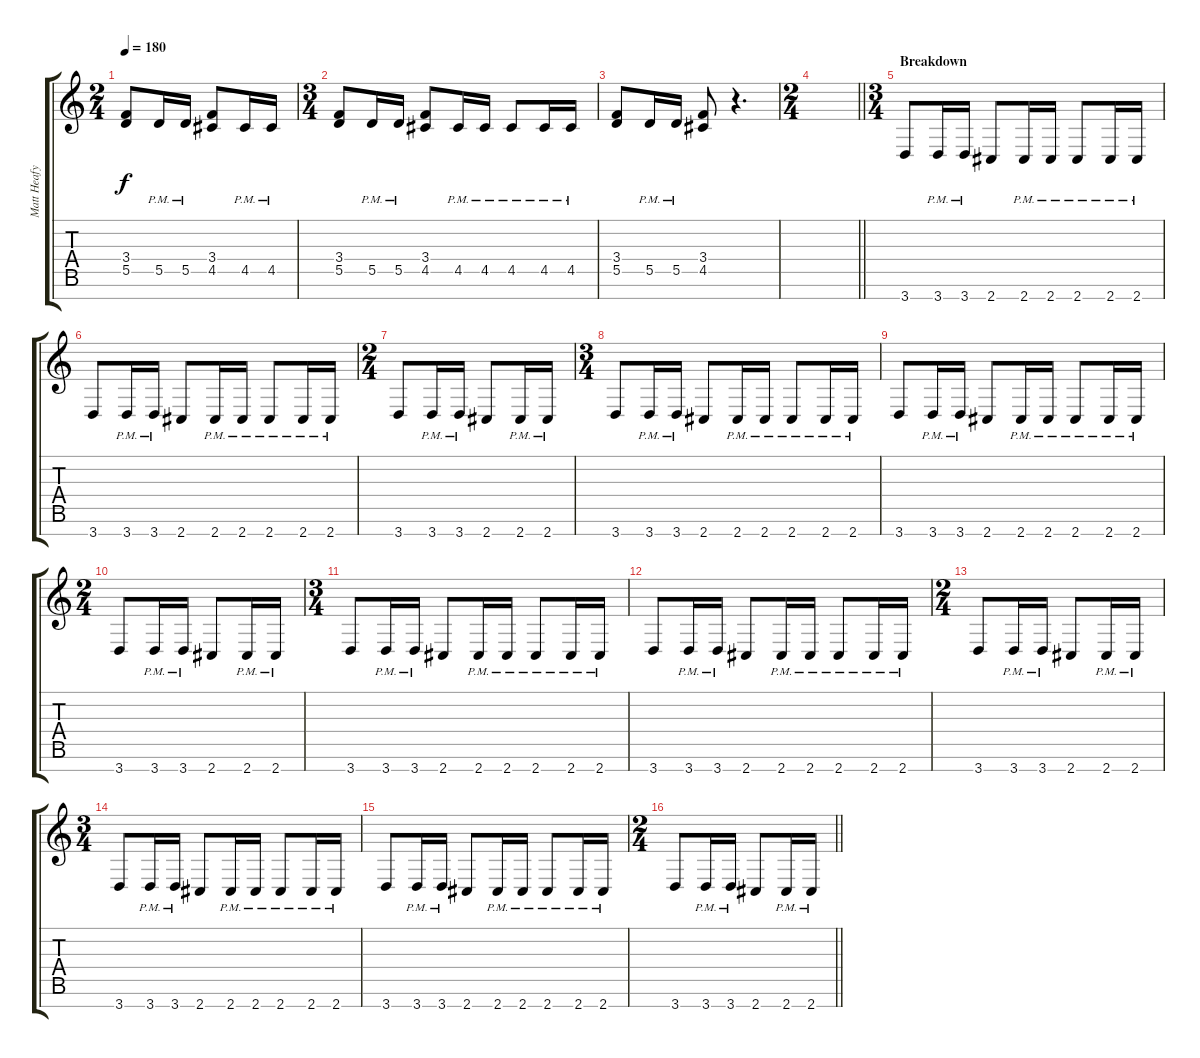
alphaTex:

\track ("Matt Heafy" "Matt Heafy") {instrument distortionguitar}
\staff {score tabs}
\tuning (E4 B3 G3 D3 A2 E2 B1) {hide}
\ts (2 4)
\tempo 180
\clef g2
\ks c
(3.4 5.5).8{dy f} 5.5{pm}.16 5.5{pm}.16 (3.4 4.5).8 4.5{pm}.16 4.5{pm}.16 |
\ts (3 4)
(3.4 5.5).8 5.5{pm}.16 5.5{pm}.16 (3.4 4.5).8 4.5{pm}.16 4.5{pm}.16 4.5{pm}.8 4.5{pm}.16 4.5{pm}.16 |
(3.4 5.5).8 5.5{pm}.16 5.5{pm}.16 (3.4 4.5).8 r.4{d} |
\ts (2 4)
\barLineRight lightlight
|
\ts (3 4)
\section ("" "Breakdown")
3.7.8 3.7{pm}.16 3.7{pm}.16 2.7.8 2.7{pm}.16 2.7{pm}.16 2.7{pm}.8 2.7{pm}.16 2.7{pm}.16 |
3.7.8 3.7{pm}.16 3.7{pm}.16 2.7.8 2.7{pm}.16 2.7{pm}.16 2.7{pm}.8 2.7{pm}.16 2.7{pm}.16 |
\ts (2 4)
3.7.8 3.7{pm}.16 3.7{pm}.16 2.7.8 2.7{pm}.16 2.7{pm}.16 |
\ts (3 4)
3.7.8 3.7{pm}.16 3.7{pm}.16 2.7.8 2.7{pm}.16 2.7{pm}.16 2.7{pm}.8 2.7{pm}.16 2.7{pm}.16 |
3.7.8 3.7{pm}.16 3.7{pm}.16 2.7.8 2.7{pm}.16 2.7{pm}.16 2.7{pm}.8 2.7{pm}.16 2.7{pm}.16 |
\ts (2 4)
3.7.8 3.7{pm}.16 3.7{pm}.16 2.7.8 2.7{pm}.16 2.7{pm}.16 |
\ts (3 4)
3.7.8 3.7{pm}.16 3.7{pm}.16 2.7.8 2.7{pm}.16 2.7{pm}.16 2.7{pm}.8 2.7{pm}.16 2.7{pm}.16 |
3.7.8 3.7{pm}.16 3.7{pm}.16 2.7.8 2.7{pm}.16 2.7{pm}.16 2.7{pm}.8 2.7{pm}.16 2.7{pm}.16 |
\ts (2 4)
3.7.8 3.7{pm}.16 3.7{pm}.16 2.7.8 2.7{pm}.16 2.7{pm}.16 |
\ts (3 4)
3.7.8 3.7{pm}.16 3.7{pm}.16 2.7.8 2.7{pm}.16 2.7{pm}.16 2.7{pm}.8 2.7{pm}.16 2.7{pm}.16 |
3.7.8 3.7{pm}.16 3.7{pm}.16 2.7.8 2.7{pm}.16 2.7{pm}.16 2.7{pm}.8 2.7{pm}.16 2.7{pm}.16 |
\ts (2 4)
\barLineRight lightlight
3.7.8 3.7{pm}.16 3.7{pm}.16 2.7.8 2.7{pm}.16 2.7{pm}.16
